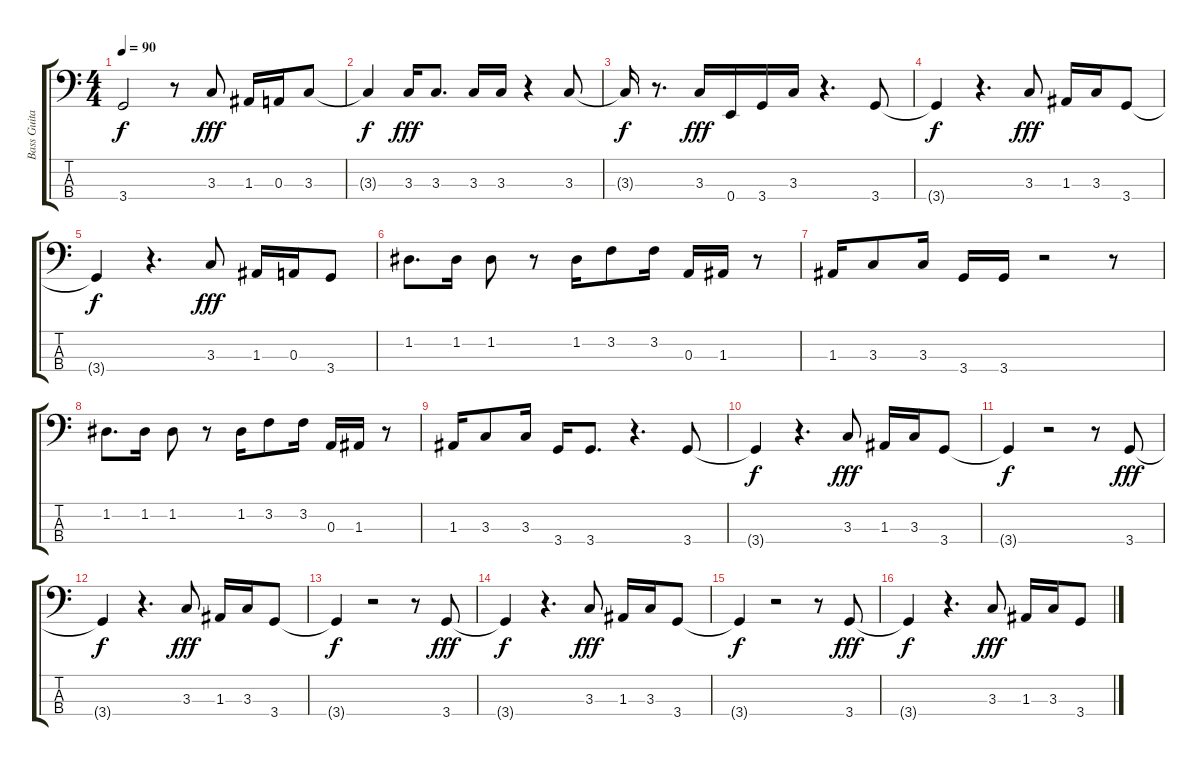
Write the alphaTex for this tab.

\track ("Bass Guitar" "Bass Guita") {instrument fretlessbass}
\staff {score tabs}
\tuning (G2 D2 A1 E1) {hide}
\ts (4 4)
\tempo 90
\clef f4
\ks c
3.4{t}.2{dy f} r.8 3.3.8{dy fff} 1.3.16 0.3.16 3.3.8 |
3.3{t}.4{dy f} 3.3.16{dy fff} 3.3.8{d} 3.3.16 3.3.16 r.4 3.3.8 |
3.3{t}.16{dy f} r.8{d} 3.3.16{dy fff} 0.4.16 3.4.16 3.3.16 r.4{d} 3.4.8 |
3.4{t}.4{dy f} r.4{d} 3.3.8{dy fff} 1.3.16 3.3.16 3.4.8 |
3.4{t}.4{dy f} r.4{d} 3.3.8{dy fff} 1.3.16 0.3.16 3.4.8 |
1.2.8{d} 1.2.16 1.2.8 r.8 1.2.16 3.2.8 3.2.16 0.3.16 1.3.16 r.8 |
1.3.16 3.3.8 3.3.16 3.4.16 3.4.16 r.2 r.8 |
1.2.8{d} 1.2.16 1.2.8 r.8 1.2.16 3.2.8 3.2.16 0.3.16 1.3.16 r.8 |
1.3.16 3.3.8 3.3.16 3.4.16 3.4.8{d} r.4{d} 3.4.8 |
3.4{t}.4{dy f} r.4{d} 3.3.8{dy fff} 1.3.16 3.3.16 3.4.8 |
3.4{t}.4{dy f} r.2 r.8 3.4.8{dy fff} |
3.4{t}.4{dy f} r.4{d} 3.3.8{dy fff} 1.3.16 3.3.16 3.4.8 |
3.4{t}.4{dy f} r.2 r.8 3.4.8{dy fff} |
3.4{t}.4{dy f} r.4{d} 3.3.8{dy fff} 1.3.16 3.3.16 3.4.8 |
3.4{t}.4{dy f} r.2 r.8 3.4.8{dy fff} |
3.4{t}.4{dy f} r.4{d} 3.3.8{dy fff} 1.3.16 3.3.16 3.4.8
